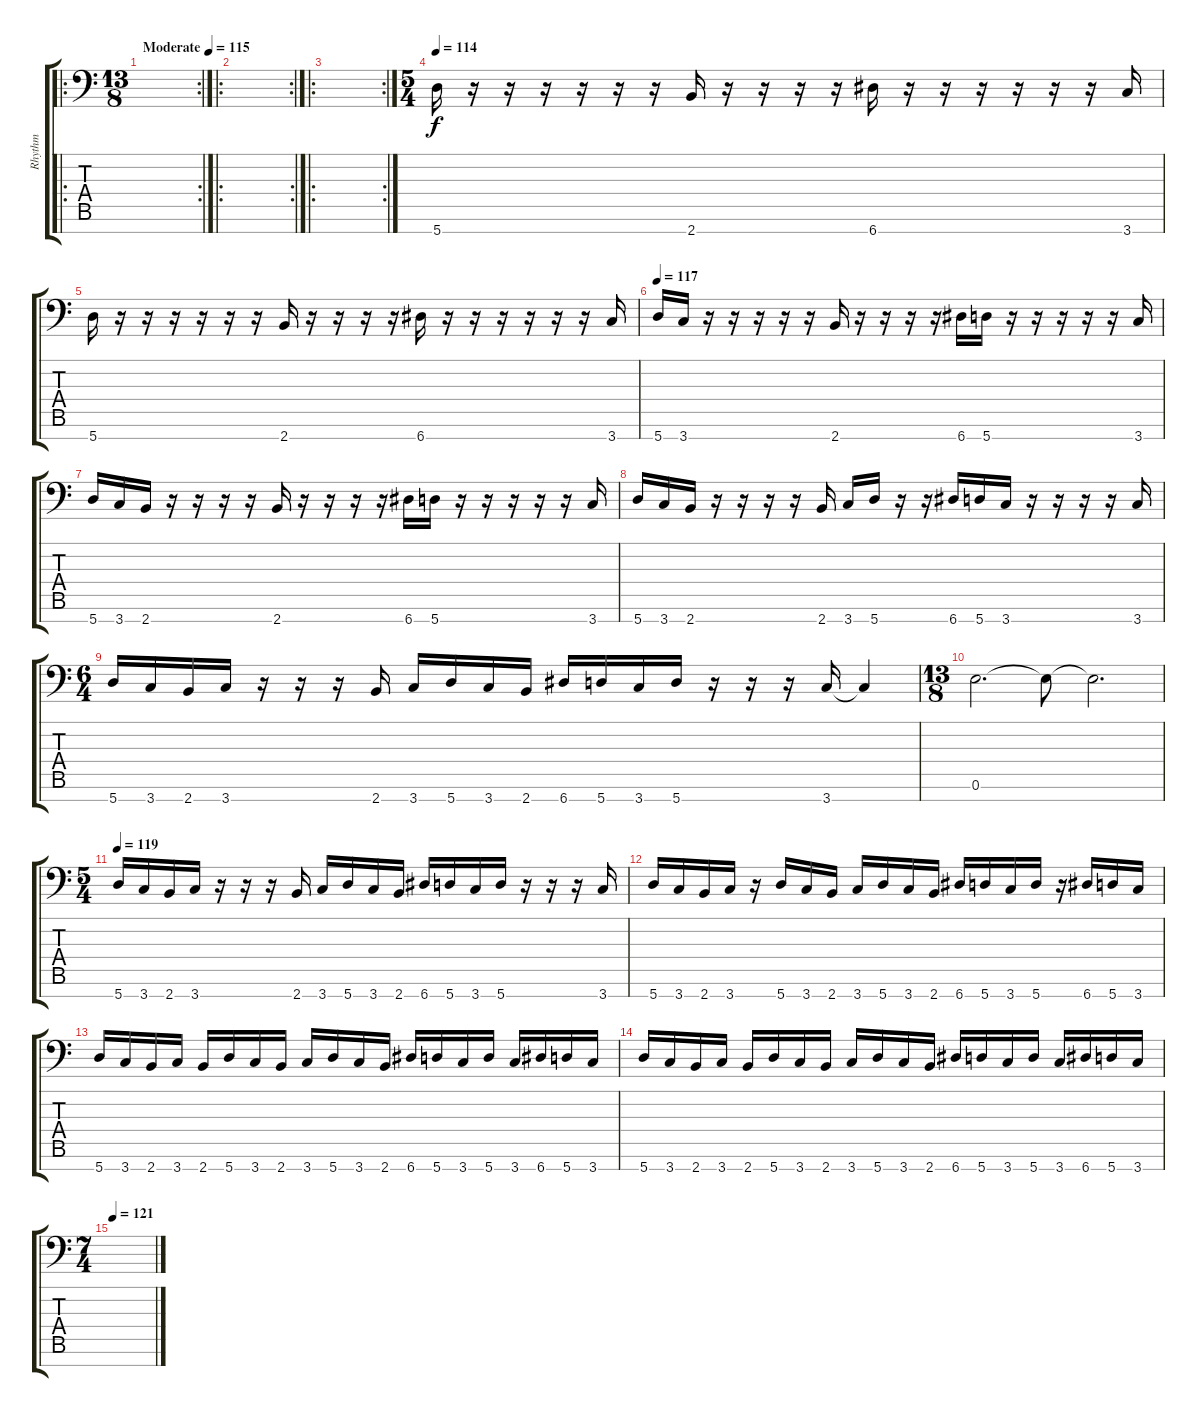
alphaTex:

\track ("Rhythm" "Rhythm") {instrument distortionguitar}
\staff {score tabs}
\tuning (E4 B3 G3 D3 A2 E2 A1) {hide}
\ro
\rc 2
\ts (13 8)
\tempo (115 "Moderate")
\clef f4
\ks c
|
\ro
\rc 2
|
\ro
\rc 2
|
\ts (5 4)
\tempo 114
5.7.16 r.16 r.16 r.16 r.16 r.16 r.16 2.7.16 r.16 r.16 r.16 r.16 6.7.16 r.16 r.16 r.16 r.16 r.16 r.16 3.7.16 |
5.7.16 r.16 r.16 r.16 r.16 r.16 r.16 2.7.16 r.16 r.16 r.16 r.16 6.7.16 r.16 r.16 r.16 r.16 r.16 r.16 3.7.16 |
\tempo 117
5.7.16 3.7.16 r.16 r.16 r.16 r.16 r.16 2.7.16 r.16 r.16 r.16 r.16 6.7.16 5.7.16 r.16 r.16 r.16 r.16 r.16 3.7.16 |
5.7.16 3.7.16 2.7.16 r.16 r.16 r.16 r.16 2.7.16 r.16 r.16 r.16 r.16 6.7.16 5.7.16 r.16 r.16 r.16 r.16 r.16 3.7.16 |
5.7.16 3.7.16 2.7.16 r.16 r.16 r.16 r.16 2.7.16 3.7.16 5.7.16 r.16 r.16 6.7.16 5.7.16 3.7.16 r.16 r.16 r.16 r.16 3.7.16 |
\ts (6 4)
5.7.16 3.7.16 2.7.16 3.7.16 r.16 r.16 r.16 2.7.16 3.7.16 5.7.16 3.7.16 2.7.16 6.7.16 5.7.16 3.7.16 5.7.16 r.16 r.16 r.16 3.7.16 3.7{t}.4 |
\ts (13 8)
0.6.2{d} 0.6{t}.8 0.6{t}.2{d} |
\ts (5 4)
\tempo 119
5.7.16 3.7.16 2.7.16 3.7.16 r.16 r.16 r.16 2.7.16 3.7.16 5.7.16 3.7.16 2.7.16 6.7.16 5.7.16 3.7.16 5.7.16 r.16 r.16 r.16 3.7.16 |
5.7.16 3.7.16 2.7.16 3.7.16 r.16 5.7.16 3.7.16 2.7.16 3.7.16 5.7.16 3.7.16 2.7.16 6.7.16 5.7.16 3.7.16 5.7.16 r.16 6.7.16 5.7.16 3.7.16 |
5.7.16 3.7.16 2.7.16 3.7.16 2.7.16 5.7.16 3.7.16 2.7.16 3.7.16 5.7.16 3.7.16 2.7.16 6.7.16 5.7.16 3.7.16 5.7.16 3.7.16 6.7.16 5.7.16 3.7.16 |
5.7.16 3.7.16 2.7.16 3.7.16 2.7.16 5.7.16 3.7.16 2.7.16 3.7.16 5.7.16 3.7.16 2.7.16 6.7.16 5.7.16 3.7.16 5.7.16 3.7.16 6.7.16 5.7.16 3.7.16 |
\ts (7 4)
\tempo 121
